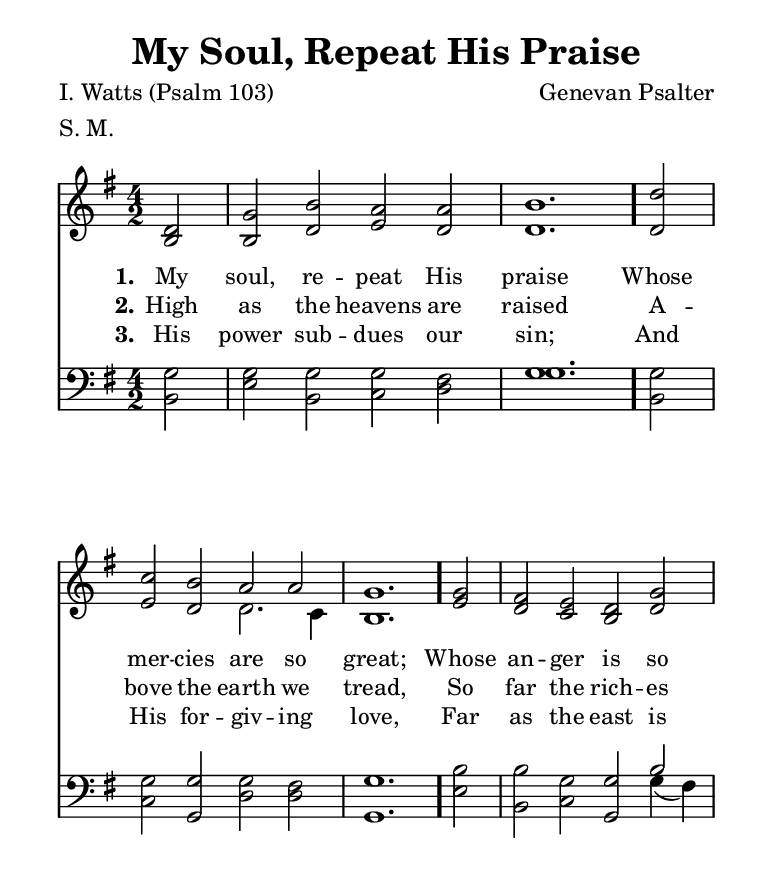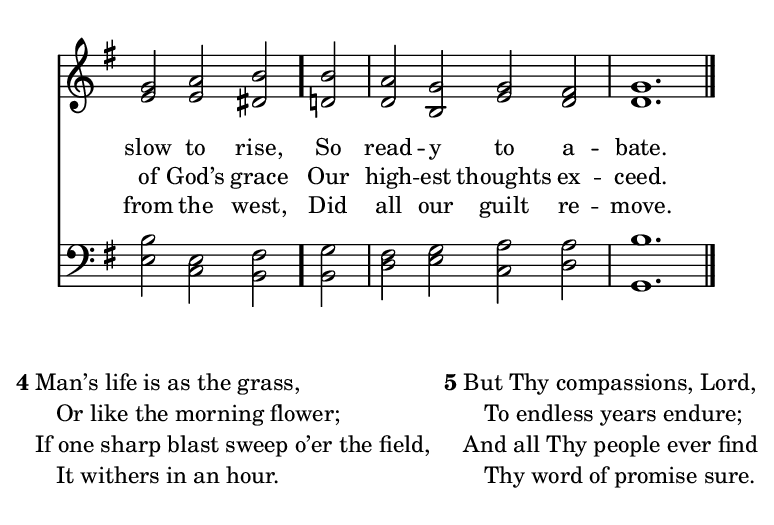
\include "common/global.ily"
\paper {
  \include "common/paper.ily"
  ragged-bottom = ##t
  ragged-last-bottom = ##t
  systems-per-page = #(cond (is-eogsized 2) (#t #f))
  page-count = #(cond (is-eogsized 1) (#t #f))
  system-system-spacing.padding = 11
}

\header{
  hymnnumber = "99"
  title = "My Soul, Repeat His Praise"
  tunename = "St. Michael"
  meter = "S. M."
  poet = "I. Watts (Psalm 103)"
  composer = "Genevan Psalter"
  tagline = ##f
}

% for fermata in MIDI
ta = { \tempo 4=160 }
tb = { \tempo 4=80 }

patternAA = { c2 | c2 c2 c2 c2 | c1. }
patternAB = { c2 | c2 c2 c2. c4 | c1. }
patternBA = { c2 | c2 c2 c2 c2 | c2 c2 c2 }
patternBB = { c2 | c2 c2 c2 c4( c4) | c2 c2 c2 }

global = {
  \include "common/overrides.ily"
  \override Staff.TimeSignature.style = #'numbered
  \time 4/2
  \override Score.MetronomeMark.transparent = ##t % hide all fermata changes too
  \ta
  \key g \major
  \partial 2
  \autoBeamOff
}

notesSoprano = {
\global
\relative c' {

  \changePitch \patternAA { d | g b a a | b }
  \changePitch \patternAA { d | c b a a | g } \eogbreak
  \changePitch \patternBA { g | fis e d g | g a b }
  \changePitch \patternAA { b | a g g fis | g }

  \bar "|."

}
}

notesAlto = {
\global
\relative e' {

  \changePitch \patternAA { b | b d e d | d }
  \changePitch \patternAB { d | e d d c | b }
  \changePitch \patternBA { e | d c b d | e e dis }
  \changePitch \patternAA { d! | d b e d | d }

}
}

notesTenor = {
\global
\relative a {

  \changePitch \patternAA { g | g g g fis | g }
  \changePitch \patternAA { g | g g g fis | g }
  \changePitch \patternBA { b | b g g b | b e, fis }
  \changePitch \patternAA { g | fis g a a | b }

}
}

notesBass = {
\global
\relative f, {

  \changePitch \patternAA { b | e b c d | g }
  \changePitch \patternAA { b, | c g d' d | g, }
  \changePitch \patternBB { e' | b c g g' fis | e c b }
  \changePitch \patternAA { b | d e c d | g, }

}
}

wordsA = \lyricmode {
\set stanza = "1."

My soul, re -- peat His praise \bar "."
Whose mer -- cies are so great; \bar "."
Whose an -- ger is so slow to rise, \bar "."
So read -- y to a -- bate. \bar "."

}

wordsB = \lyricmode {
\set stanza = "2."

High as the heavens are raised % original has "heaven's here ! probably wanted heav'ns
A -- bove the earth we tread,
So far the rich -- es of God’s grace
Our high -- est thoughts ex -- ceed.

}

wordsC = \lyricmode {
\set stanza = "3."

His power sub -- dues our sin;
And His for -- giv -- ing love,
Far as the east is from the west,
Did all our guilt re -- move.

}

wordsD = \markuplist {

\line { Man’s life is as the grass, }
\line { { \hspace #2 } Or like the morning flower; }
\line { If one sharp blast sweep o’er the field, }
\line { { \hspace #2 } It withers in an hour. }

}

wordsE = \markuplist {

\line { But Thy compassions, Lord, }
\line { { \hspace #2 } To endless years endure; }
\line { And all Thy people ever find }
\line { { \hspace #2 } Thy word of promise sure. }

}

\score {
  \context ChoirStaff <<
    \context Staff = upper <<
      \set Staff.autoBeaming = ##f
      \set ChoirStaff.systemStartDelimiter = #'SystemStartBar
      \set ChoirStaff.printPartCombineTexts = ##f
      \partcombine #'(2 . 11) \notesSoprano \notesAlto
      \context NullVoice = sopranos { \voiceOne << \notesSoprano >> }
      \context Lyrics = one   \lyricsto sopranos \wordsA
      \context Lyrics = two   \lyricsto sopranos \wordsB
      \context Lyrics = three \lyricsto sopranos \wordsC
    >>
    \context Staff = men <<
      \set Staff.autoBeaming = ##f
      \clef bass
      \set ChoirStaff.printPartCombineTexts = ##f
      \partcombine #'(2 . 11) \notesTenor \notesBass
    >>
  >>
  \layout {
    \include "common/layout.ily"
  }
  #(cond ((ly:get-option 'eog-midi-permitted) #{ \midi{
    \include "common/midi.ily"
  } #}))
}

\noPageBreak

\markup { \fill-line {
  \hspace #0.1
  \line{ \bold 4 \column { \wordsD } }
  \hspace #0.1
  \line{ \bold 5 \column { \wordsE } }
  \hspace #0.1
} }

\version "2.19.49"  % necessary for upgrading to future LilyPond versions.

% vi:set et ts=2 sw=2 ai nocindent syntax=lilypond:
